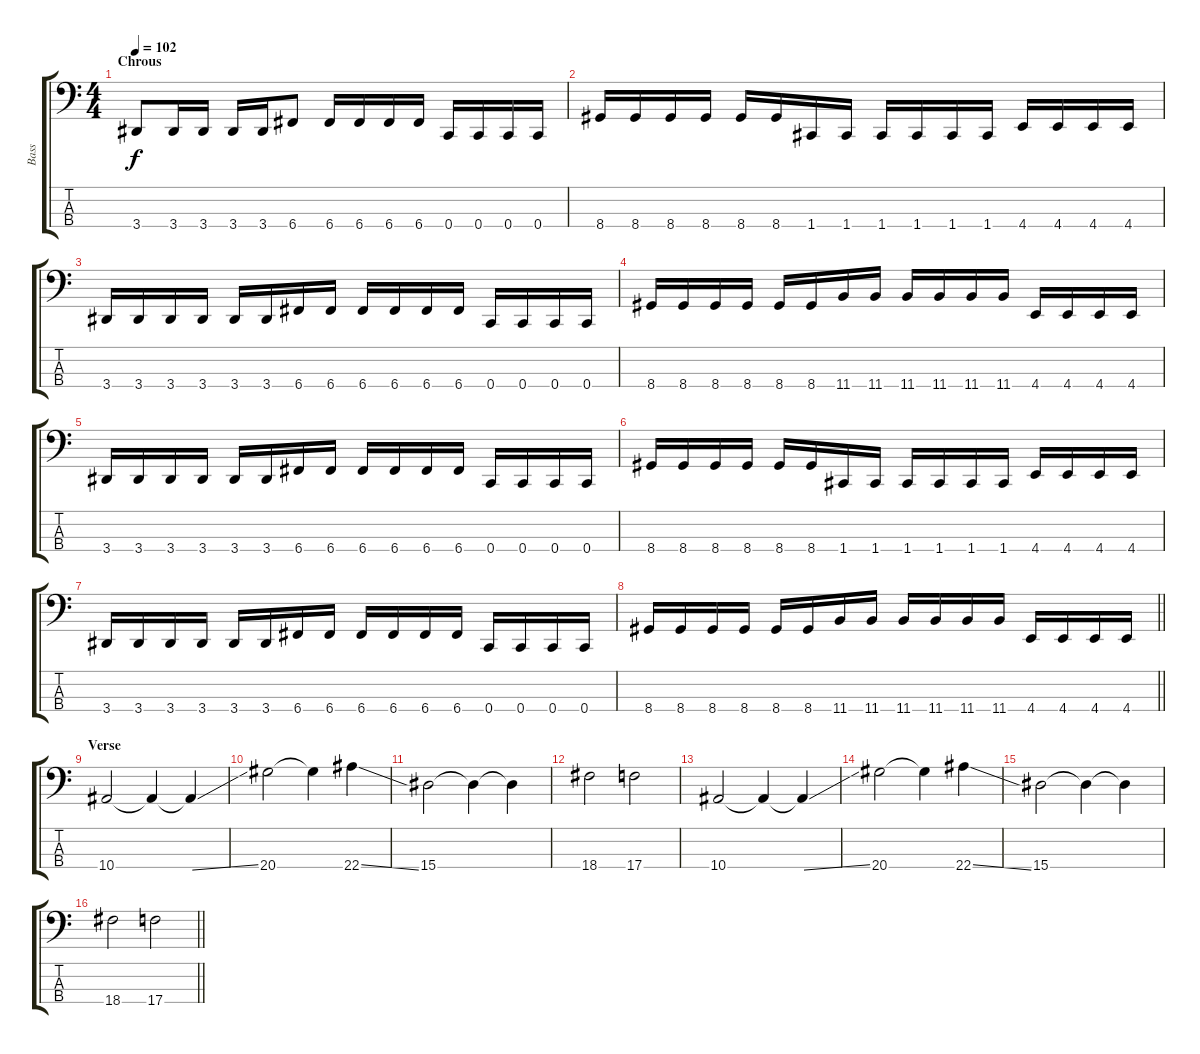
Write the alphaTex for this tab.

\track ("Bass" "Bass") {instrument electricbasspick}
\staff {score tabs}
\tuning (F2 C2 G1 C1) {hide}
\ts (4 4)
\section ("" "Chrous")
\tempo 102
\clef f4
\ks c
3.4.8{dy f} 3.4.16 3.4.16 3.4.16 3.4.16 6.4.8 6.4.16 6.4.16 6.4.16 6.4.16 0.4.16 0.4.16 0.4.16 0.4.16 |
8.4.16 8.4.16 8.4.16 8.4.16 8.4.16 8.4.16 1.4.16 1.4.16 1.4.16 1.4.16 1.4.16 1.4.16 4.4.16 4.4.16 4.4.16 4.4.16 |
3.4.16 3.4.16 3.4.16 3.4.16 3.4.16 3.4.16 6.4.16 6.4.16 6.4.16 6.4.16 6.4.16 6.4.16 0.4.16 0.4.16 0.4.16 0.4.16 |
8.4.16 8.4.16 8.4.16 8.4.16 8.4.16 8.4.16 11.4.16 11.4.16 11.4.16 11.4.16 11.4.16 11.4.16 4.4.16 4.4.16 4.4.16 4.4.16 |
3.4.16 3.4.16 3.4.16 3.4.16 3.4.16 3.4.16 6.4.16 6.4.16 6.4.16 6.4.16 6.4.16 6.4.16 0.4.16 0.4.16 0.4.16 0.4.16 |
8.4.16 8.4.16 8.4.16 8.4.16 8.4.16 8.4.16 1.4.16 1.4.16 1.4.16 1.4.16 1.4.16 1.4.16 4.4.16 4.4.16 4.4.16 4.4.16 |
3.4.16 3.4.16 3.4.16 3.4.16 3.4.16 3.4.16 6.4.16 6.4.16 6.4.16 6.4.16 6.4.16 6.4.16 0.4.16 0.4.16 0.4.16 0.4.16 |
\barLineRight lightlight
8.4.16 8.4.16 8.4.16 8.4.16 8.4.16 8.4.16 11.4.16 11.4.16 11.4.16 11.4.16 11.4.16 11.4.16 4.4.16 4.4.16 4.4.16 4.4.16 |
\section ("" "Verse")
10.4.2 10.4{t}.4 10.4{ss t}.4 |
20.4.2 20.4{t}.4 22.4{ss}.4 |
15.4.2 15.4{t}.4 15.4{t}.4 |
18.4.2 17.4.2 |
10.4.2 10.4{t}.4 10.4{ss t}.4 |
20.4.2 20.4{t}.4 22.4{ss}.4 |
15.4.2 15.4{t}.4 15.4{t}.4 |
\barLineRight lightlight
18.4.2 17.4.2
